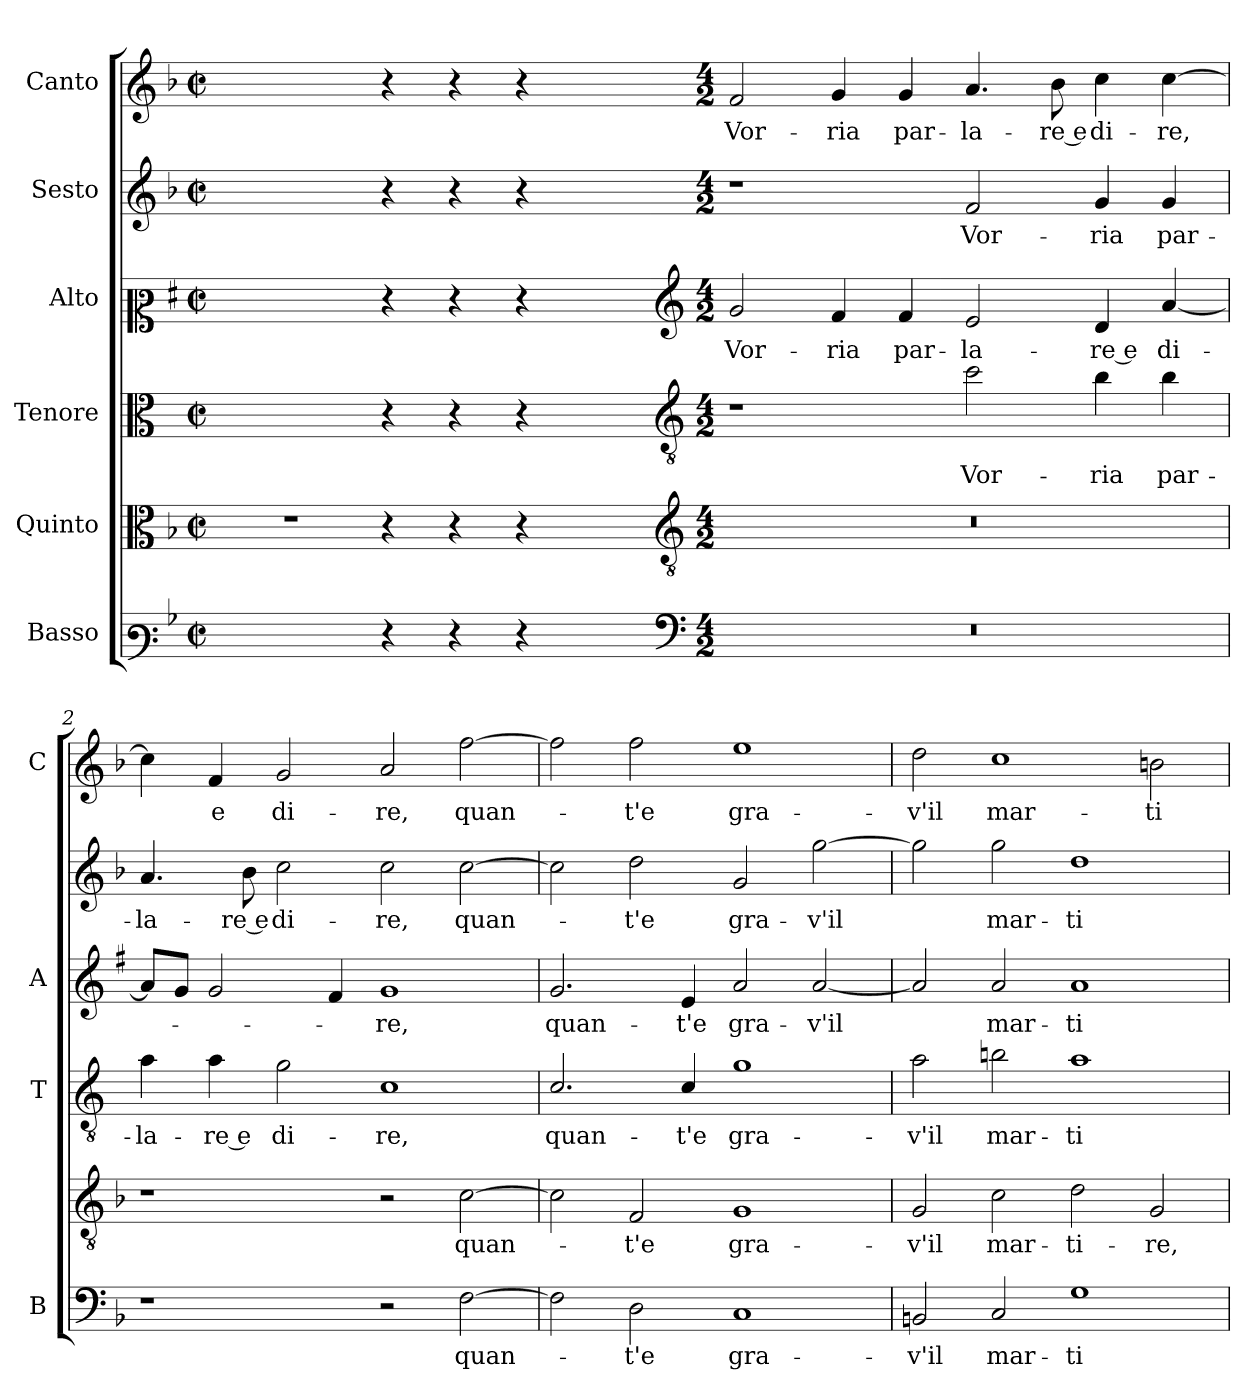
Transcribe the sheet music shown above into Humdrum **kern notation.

**kern	**text	**kern	**text	**kern	**text	**kern	**text	**kern	**text	**kern	**text
*part6	*part6	*part5	*part5	*part4	*part4	*part3	*part3	*part2	*part2	*part1	*part1
*staff6	*staff6	*staff5	*staff5	*staff4	*staff4	*staff3	*staff3	*staff2	*staff2	*staff1	*staff1
*I"Basso	*	*I"Quinto	*	*I"Tenore	*	*I"Alto	*	*I"Sesto	*	*I"Canto	*
*I'B	*	*	*	*I'T	*	*I'A	*	*	*	*I'C	*
*clefF3	*	*clefC3	*	*clefC3	*	*clefC2	*	*clefG2	*	*clefG2	*
*	*	*	*	*ITrd4c7	*	*ITrd1c2	*	*	*	*	*
*k[b-]	*	*k[b-]	*	*k[b-]	*	*k[b-]	*	*k[b-]	*	*k[b-]	*
*F:	*	*F:	*	*F:	*	*F:	*	*F:	*	*F:	*
*M2/2	*	*M2/2	*	*M2/2	*	*M2/2	*	*M2/2	*	*M2/2	*
*met(c|)	*	*met(c|)	*	*met(c|)	*	*met(c|)	*	*met(c|)	*	*met(c|)	*
=	=	=	=	=	=	=	=	=	=	=	=
1ryy	.	1r	.	1ryy	.	1ryy	.	1ryy	.	1ryy	.
=1X-	=1X-	=1X-	=1X-	=1X-	=1X-	=1X-	=1X-	=1X-	=1X-	=1X-	=1X-
4r	.	4r	.	4r	.	4r	.	4r	.	4r	.
4r	.	4r	.	4r	.	4r	.	4r	.	4r	.
4r	.	4r	.	4r	.	4r	.	4r	.	4r	.
4ryy	.	4ryy	.	4ryy	.	4ryy	.	4ryy	.	4ryy	.
=1-	=1-	=1-	=1-	=1-	=1-	=1-	=1-	=1-	=1-	=1-	=1-
*clefF4	*	*clefGv2	*	*clefGv2	*	*clefG2	*	*	*	*	*
*M4/2	*	*M4/2	*	*M4/2	*	*M4/2	*	*M4/2	*	*M4/2	*
!	!	!	!	!	!	!	!LO:LY:b	!	!	!	!LO:LY:b
0r	.	0r	.	1r	.	2f/	Vor-	1r	.	2f/	Vor-
!	!	!	!	!	!	!	!LO:LY:b	!	!	!	!LO:LY:b
.	.	.	.	.	.	4e/	-ria	.	.	4g/	-ria
!	!	!	!	!	!	!	!LO:LY:b	!	!	!	!LO:LY:b
.	.	.	.	.	.	4e/	par-	.	.	4g/	par-
!	!	!	!	!	!LO:LY:b	!	!LO:LY:b	!	!LO:LY:b	!	!LO:LY:b
.	.	.	.	2f\	Vor-	2d/	-la-	2f/	Vor-	4.a/	-la-
!	!	!	!	!	!	!	!	!	!	!	!LO:LY:b
.	.	.	.	.	.	.	.	.	.	8b-\	-re e
!	!	!	!	!	!LO:LY:b	!	!LO:LY:b	!	!LO:LY:b	!	!LO:LY:b
.	.	.	.	4e\	-ria	4c/	-re e	4g/	-ria	4cc\	di-
!	!	!	!	!	!LO:LY:b	!	!LO:LY:b	!	!LO:LY:b	!	!LO:LY:b
.	.	.	.	4e\	par-	[4g/	di-	4g/	par-	[4cc\	-re,
=2	=2	=2	=2	=2	=2	=2	=2	=2	=2	=2	=2
!	!	!	!	!	!LO:LY:b	!	!	!	!LO:LY:b	!	!
1r	.	1r	.	4d\	-la-	8g/L]	.	4.a/	-la-	4cc\]	.
.	.	.	.	.	.	8f/J	.	.	.	.	.
!	!	!	!	!	!LO:LY:b	!	!	!	!	!	!LO:LY:b
.	.	.	.	4d\	-re e	2f/	.	.	.	4f/	e
!	!	!	!	!	!	!	!	!	!LO:LY:b	!	!
.	.	.	.	.	.	.	.	8b-\	-re e	.	.
!	!	!	!	!	!LO:LY:b	!	!	!	!LO:LY:b	!	!LO:LY:b
.	.	.	.	2c\	di-	.	.	2cc\	di-	2g/	di-
.	.	.	.	.	.	4e/	.	.	.	.	.
!	!	!	!	!	!LO:LY:b	!	!LO:LY:b	!	!LO:LY:b	!	!LO:LY:b
2r	.	2r	.	1F	-re,	1f	-re,	2cc\	-re,	2a/	-re,
!	!LO:LY:b	!	!LO:LY:b	!	!	!	!	!	!LO:LY:b	!	!LO:LY:b
[2F\	quan-	[2c\	quan-	.	.	.	.	[2cc\	quan-	[2ff\	quan-
=3	=3	=3	=3	=3	=3	=3	=3	=3	=3	=3	=3
!	!	!	!	!	!LO:LY:b	!	!LO:LY:b	!	!	!	!
2F\]	.	2c\]	.	2.F/	quan-	2.f/	quan-	2cc\]	.	2ff\]	.
!	!LO:LY:b	!	!LO:LY:b	!	!	!	!	!	!LO:LY:b	!	!LO:LY:b
2D\	-t'e	2F/	-t'e	.	.	.	.	2dd\	-t'e	2ff\	-t'e
!	!	!	!	!	!LO:LY:b	!	!LO:LY:b	!	!	!	!
.	.	.	.	4F/	-t'e	4d/	-t'e	.	.	.	.
!	!LO:LY:b	!	!LO:LY:b	!	!LO:LY:b	!	!LO:LY:b	!	!LO:LY:b	!	!LO:LY:b
1C	gra-	1G	gra-	1c	gra-	2g/	gra-	2g/	gra-	1ee	gra-
!	!	!	!	!	!	!	!LO:LY:b	!	!LO:LY:b	!	!
.	.	.	.	.	.	[2g/	-v'il	[2gg\	-v'il	.	.
!!LO:LB:g=z
=4	=4	=4	=4	=4	=4	=4	=4	=4	=4	=4	=4
!	!LO:LY:b	!	!LO:LY:b	!	!LO:LY:b	!	!	!	!	!	!LO:LY:b
2BBn/	-v'il	2G/	-v'il	2d\	-v'il	2g/]	.	2gg\]	.	2dd\	-v'il
!	!LO:LY:b	!	!LO:LY:b	!	!LO:LY:b	!	!LO:LY:b	!	!LO:LY:b	!	!LO:LY:b
2C/	mar-	2c\	mar-	2eni\	mar-	2g/	mar-	2gg\	mar-	1cc	mar-
!	!LO:LY:b	!	!LO:LY:b	!	!LO:LY:b	!	!LO:LY:b	!	!LO:LY:b	!	!
1G	-ti-	2d\	-ti-	1d	-ti-	1g	-ti-	1dd	-ti-	.	.
!	!	!	!LO:LY:b	!	!	!	!	!	!	!	!LO:LY:b
.	.	2G/	-re,	.	.	.	.	.	.	2bn\	-ti-
=	=	=	=	=	=	=	=	=	=	=	=
*-	*-	*-	*-	*-	*-	*-	*-	*-	*-	*-	*-
